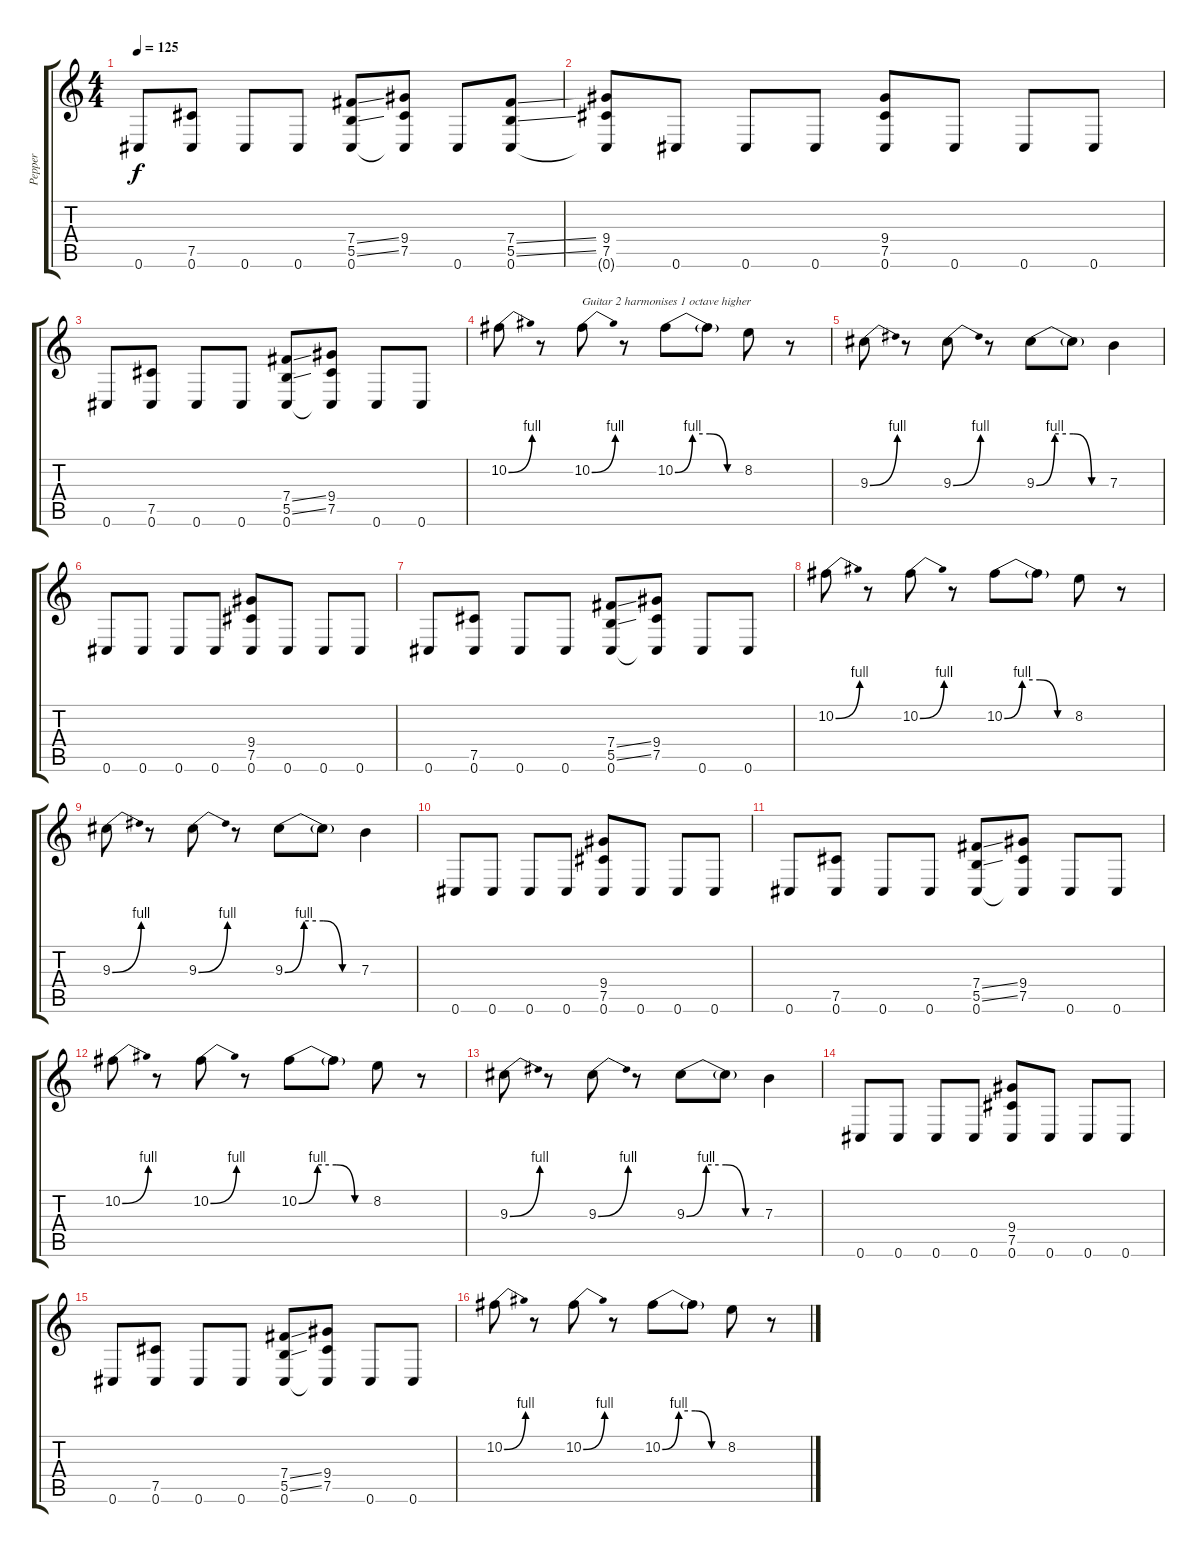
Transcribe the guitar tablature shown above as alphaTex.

\track ("Pepper" "Pepper") {instrument overdrivenguitar}
\staff {score tabs}
\tuning (Db4 Ab3 E3 B2 Gb2 Db2) {hide}
\ts (4 4)
\tempo 125
\clef g2
\ks c
0.6.8{dy f} (7.5 0.6).8 0.6.8 0.6.8 (7.4{ss} 5.5{ss} 0.6).8 (9.4 7.5 0.6{t}).8 0.6.8 (7.4{ss} 5.5{ss} 0.6).8 |
(9.4 7.5 0.6{t}).8 0.6.8 0.6.8 0.6.8 (9.4 7.5 0.6).8 0.6.8 0.6.8 0.6.8 |
0.6.8 (7.5 0.6).8 0.6.8 0.6.8 (7.4{ss} 5.5{ss} 0.6).8 (9.4 7.5 0.6{t}).8 0.6.8 0.6.8 |
10.2{be (bend 0 0 60 4)}.8 r.8 10.2{be (bend 0 0 60 4)}.8{txt "Guitar 2 harmonises 1 octave higher"} r.8 10.2{be (custom 0 0 15 4 30 4 45 0 60 0)}.8 10.2{t}.8 8.2.8 r.8 |
9.3{be (bend 0 0 60 4)}.8 r.8 9.3{be (bend 0 0 60 4)}.8 r.8 9.3{be (custom 0 0 15 4 30 4 45 0 60 0)}.8 9.3{t}.8 7.3.4 |
0.6.8 0.6.8 0.6.8 0.6.8 (9.4 7.5 0.6).8 0.6.8 0.6.8 0.6.8 |
0.6.8 (7.5 0.6).8 0.6.8 0.6.8 (7.4{ss} 5.5{ss} 0.6).8 (9.4 7.5 0.6{t}).8 0.6.8 0.6.8 |
10.2{be (bend 0 0 60 4)}.8 r.8 10.2{be (bend 0 0 60 4)}.8 r.8 10.2{be (custom 0 0 15 4 30 4 45 0 60 0)}.8 10.2{t}.8 8.2.8 r.8 |
9.3{be (bend 0 0 60 4)}.8 r.8 9.3{be (bend 0 0 60 4)}.8 r.8 9.3{be (custom 0 0 15 4 30 4 45 0 60 0)}.8 9.3{t}.8 7.3.4 |
0.6.8 0.6.8 0.6.8 0.6.8 (9.4 7.5 0.6).8 0.6.8 0.6.8 0.6.8 |
0.6.8 (7.5 0.6).8 0.6.8 0.6.8 (7.4{ss} 5.5{ss} 0.6).8 (9.4 7.5 0.6{t}).8 0.6.8 0.6.8 |
10.2{be (bend 0 0 60 4)}.8 r.8 10.2{be (bend 0 0 60 4)}.8 r.8 10.2{be (custom 0 0 15 4 30 4 45 0 60 0)}.8 10.2{t}.8 8.2.8 r.8 |
9.3{be (bend 0 0 60 4)}.8 r.8 9.3{be (bend 0 0 60 4)}.8 r.8 9.3{be (custom 0 0 15 4 30 4 45 0 60 0)}.8 9.3{t}.8 7.3.4 |
0.6.8 0.6.8 0.6.8 0.6.8 (9.4 7.5 0.6).8 0.6.8 0.6.8 0.6.8 |
0.6.8 (7.5 0.6).8 0.6.8 0.6.8 (7.4{ss} 5.5{ss} 0.6).8 (9.4 7.5 0.6{t}).8 0.6.8 0.6.8 |
10.2{be (bend 0 0 60 4)}.8 r.8 10.2{be (bend 0 0 60 4)}.8 r.8 10.2{be (custom 0 0 15 4 30 4 45 0 60 0)}.8 10.2{t}.8 8.2.8 r.8
